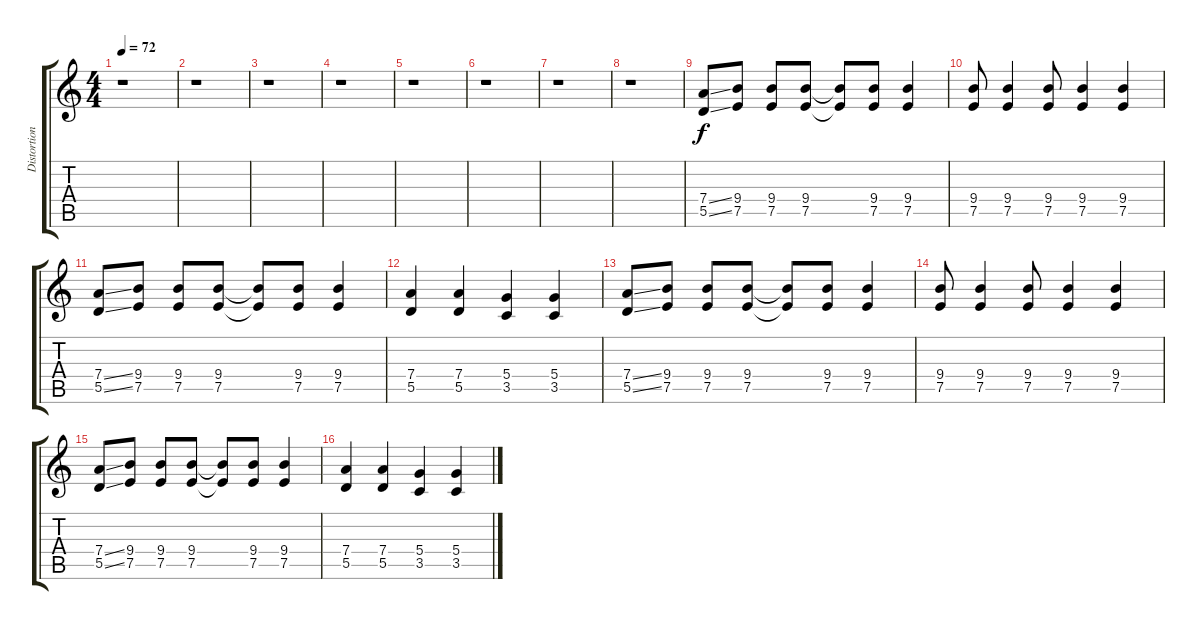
\track ("Distortion Guitar 2" "Distortion") {instrument distortionguitar}
\staff {score tabs}
\tuning (E4 B3 G3 D3 A2 E2) {hide}
\ts (4 4)
\tempo 72
\clef g2
\ks c
r.1{dy f} |
r.1 |
r.1 |
r.1 |
r.1 |
r.1 |
r.1 |
r.1 |
(7.4{ss} 5.5{ss}).8 (9.4 7.5).8 (9.4 7.5).8 (9.4 7.5).8 (9.4{t} 7.5{t}).8 (9.4 7.5).8 (9.4 7.5).4 |
(9.4 7.5).8 (9.4 7.5).4 (9.4 7.5).8 (9.4 7.5).4 (9.4 7.5).4 |
(7.4{ss} 5.5{ss}).8 (9.4 7.5).8 (9.4 7.5).8 (9.4 7.5).8 (9.4{t} 7.5{t}).8 (9.4 7.5).8 (9.4 7.5).4 |
(7.4 5.5).4 (7.4 5.5).4 (5.4 3.5).4 (5.4 3.5).4 |
(7.4{ss} 5.5{ss}).8 (9.4 7.5).8 (9.4 7.5).8 (9.4 7.5).8 (9.4{t} 7.5{t}).8 (9.4 7.5).8 (9.4 7.5).4 |
(9.4 7.5).8 (9.4 7.5).4 (9.4 7.5).8 (9.4 7.5).4 (9.4 7.5).4 |
(7.4{ss} 5.5{ss}).8 (9.4 7.5).8 (9.4 7.5).8 (9.4 7.5).8 (9.4{t} 7.5{t}).8 (9.4 7.5).8 (9.4 7.5).4 |
(7.4 5.5).4 (7.4 5.5).4 (5.4 3.5).4 (5.4 3.5).4
